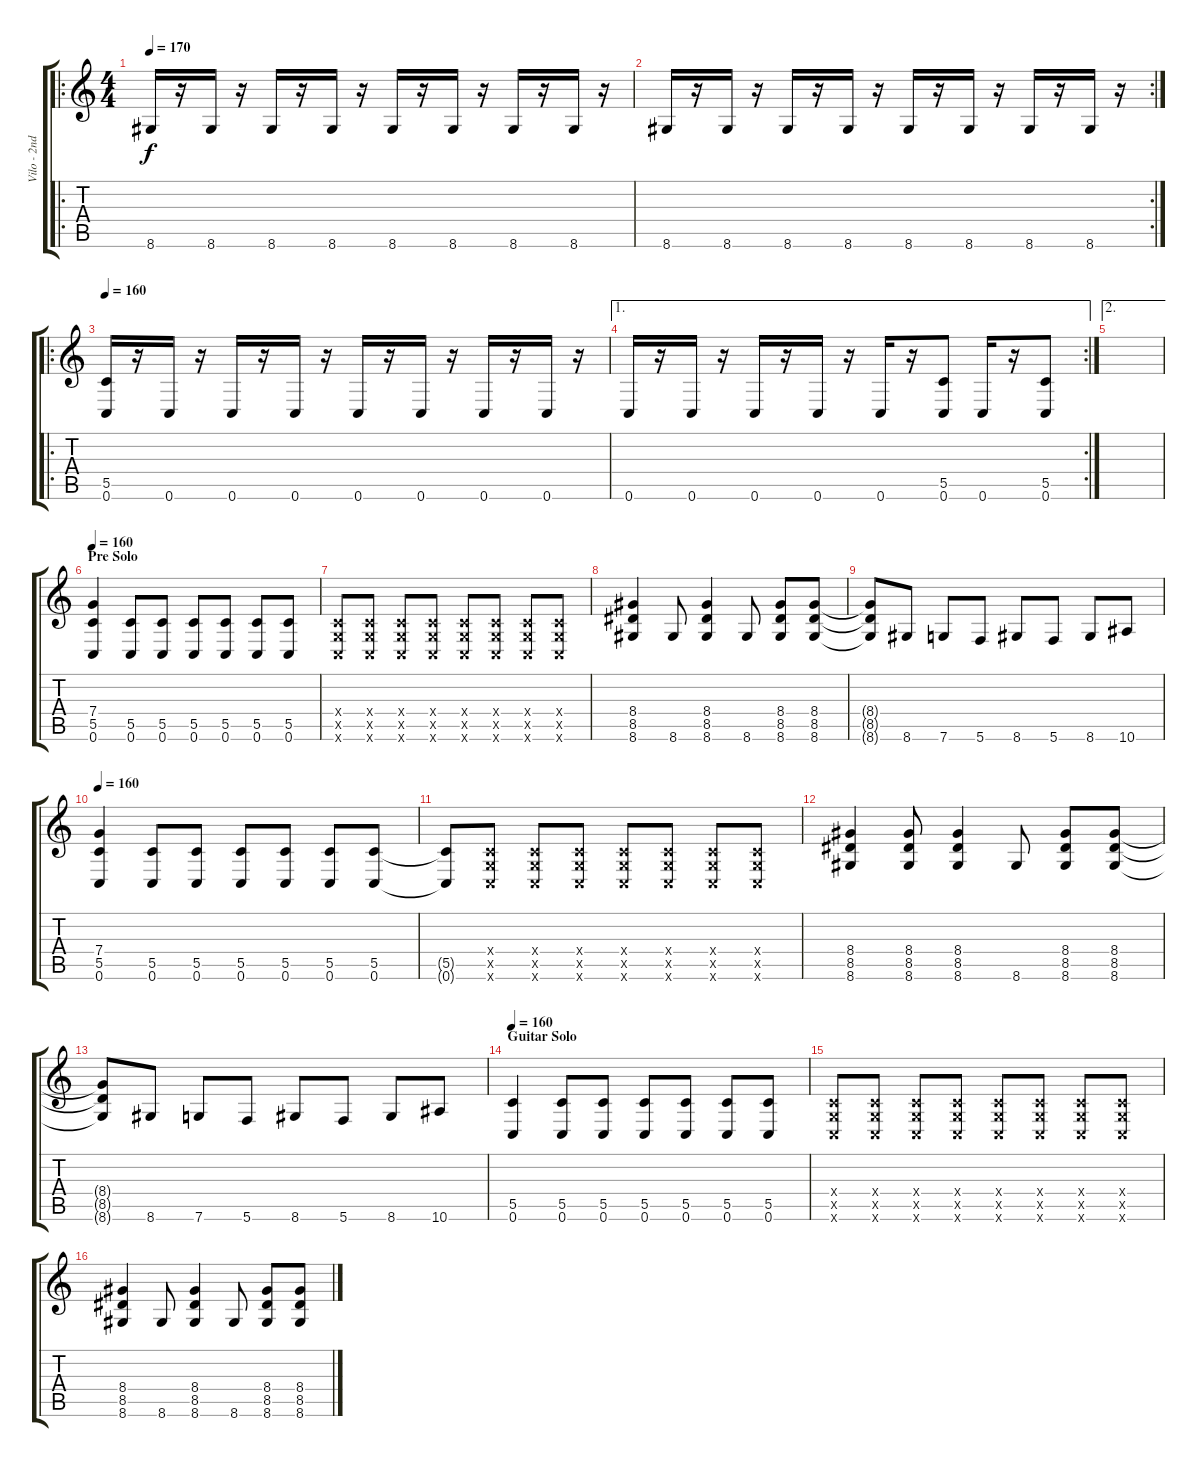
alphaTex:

\track ("Vilo - 2nd Guitar" "Vilo - 2nd") {instrument overdrivenguitar}
\staff {score tabs}
\tuning (D4 A3 F3 C3 G2 C2) {hide}
\ro
\ts (4 4)
\tempo 170
\clef g2
\ks c
8.6.16{dy f} r.16 8.6.16 r.16 8.6.16 r.16 8.6.16 r.16 8.6.16 r.16 8.6.16 r.16 8.6.16 r.16 8.6.16 r.16 |
\rc 2
8.6.16 r.16 8.6.16 r.16 8.6.16 r.16 8.6.16 r.16 8.6.16 r.16 8.6.16 r.16 8.6.16 r.16 8.6.16 r.16 |
\ro
\tempo 160
(5.5 0.6).16 r.16 0.6.16 r.16 0.6.16 r.16 0.6.16 r.16 0.6.16 r.16 0.6.16 r.16 0.6.16 r.16 0.6.16 r.16 |
\ae 1
\rc 2
0.6.16 r.16 0.6.16 r.16 0.6.16 r.16 0.6.16 r.16 0.6.16 r.16 (5.5 0.6).8 0.6.16 r.16 (5.5 0.6).8 |
\ae 2
|
\section ("" "Pre Solo")
\tempo 160
(7.4 5.5 0.6).4{volume 12 instrument distortionguitar} (5.5 0.6).8 (5.5 0.6).8 (5.5 0.6).8 (5.5 0.6).8 (5.5 0.6).8 (5.5 0.6).8 |
(0.4{x} 0.5{x} 0.6{x}).8 (0.4{x} 0.5{x} 0.6{x}).8 (0.4{x} 0.5{x} 0.6{x}).8 (0.4{x} 0.5{x} 0.6{x}).8 (0.4{x} 0.5{x} 0.6{x}).8 (0.4{x} 0.5{x} 0.6{x}).8 (0.4{x} 0.5{x} 0.6{x}).8 (0.4{x} 0.5{x} 0.6{x}).8 |
(8.4 8.5 8.6).4 8.6.8 (8.4 8.5 8.6).4 8.6.8 (8.4 8.5 8.6).8 (8.4 8.5 8.6).8 |
(8.4{t} 8.5{t} 8.6{t}).8 8.6.8 7.6.8 5.6.8 8.6.8 5.6.8 8.6.8 10.6.8 |
\tempo 160
(7.4 5.5 0.6).4{volume 12 instrument distortionguitar} (5.5 0.6).8 (5.5 0.6).8 (5.5 0.6).8 (5.5 0.6).8 (5.5 0.6).8 (5.5 0.6).8 |
(5.5{t} 0.6{t}).8 (0.4{x} 0.5{x} 0.6{x}).8 (0.4{x} 0.5{x} 0.6{x}).8 (0.4{x} 0.5{x} 0.6{x}).8 (0.4{x} 0.5{x} 0.6{x}).8 (0.4{x} 0.5{x} 0.6{x}).8 (0.4{x} 0.5{x} 0.6{x}).8 (0.4{x} 0.5{x} 0.6{x}).8 |
(8.4 8.5 8.6).4 (8.4 8.5 8.6).8 (8.4 8.5 8.6).4 8.6.8 (8.4 8.5 8.6).8 (8.4 8.5 8.6).8 |
(8.4{t} 8.5{t} 8.6{t}).8 8.6.8 7.6.8 5.6.8 8.6.8 5.6.8 8.6.8 10.6.8 |
\section ("" "Guitar Solo")
\tempo 160
(5.5 0.6).4{volume 11 instrument distortionguitar} (5.5 0.6).8 (5.5 0.6).8 (5.5 0.6).8 (5.5 0.6).8 (5.5 0.6).8 (5.5 0.6).8 |
(0.4{x} 0.5{x} 0.6{x}).8 (0.4{x} 0.5{x} 0.6{x}).8 (0.4{x} 0.5{x} 0.6{x}).8 (0.4{x} 0.5{x} 0.6{x}).8 (0.4{x} 0.5{x} 0.6{x}).8 (0.4{x} 0.5{x} 0.6{x}).8 (0.4{x} 0.5{x} 0.6{x}).8 (0.4{x} 0.5{x} 0.6{x}).8 |
(8.4 8.5 8.6).4 8.6.8 (8.4 8.5 8.6).4 8.6.8 (8.4 8.5 8.6).8 (8.4 8.5 8.6).8
